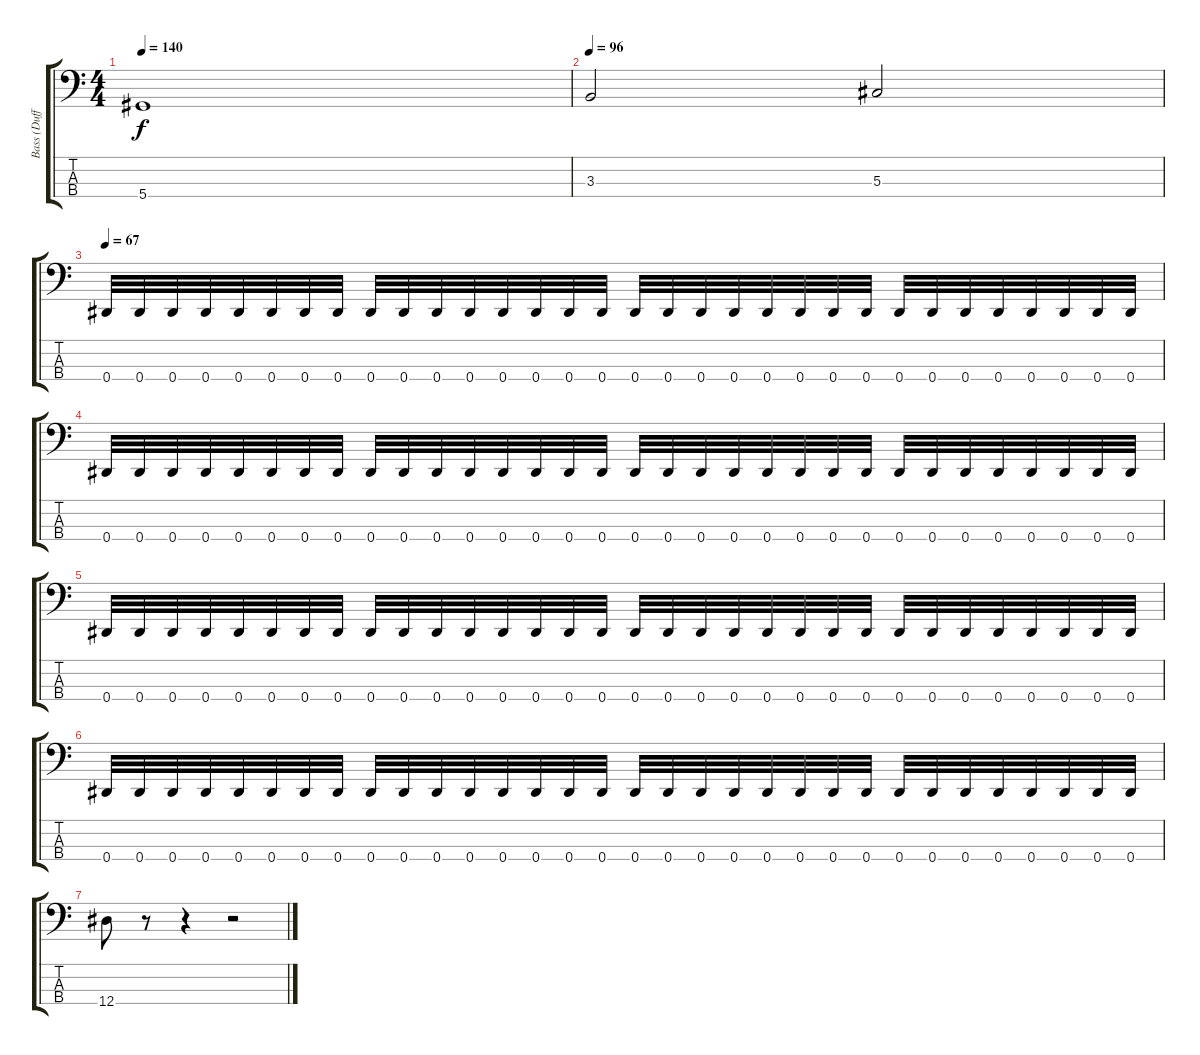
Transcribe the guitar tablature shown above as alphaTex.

\track ("Bass (Duff)" "Bass (Duff") {instrument electricbasspick}
\staff {score tabs}
\tuning (Gb2 Db2 Ab1 Eb1) {hide}
\ts (4 4)
\tempo 140
\clef f4
\ks c
5.4.1{dy f} |
\tempo 96
3.3.2 5.3.2 |
\tempo 67
0.4.32 0.4.32 0.4.32 0.4.32 0.4.32 0.4.32 0.4.32 0.4.32 0.4.32 0.4.32 0.4.32 0.4.32 0.4.32 0.4.32 0.4.32 0.4.32 0.4.32 0.4.32 0.4.32 0.4.32 0.4.32 0.4.32 0.4.32 0.4.32 0.4.32 0.4.32 0.4.32 0.4.32 0.4.32 0.4.32 0.4.32 0.4.32 |
0.4.32 0.4.32 0.4.32 0.4.32 0.4.32 0.4.32 0.4.32 0.4.32 0.4.32 0.4.32 0.4.32 0.4.32 0.4.32 0.4.32 0.4.32 0.4.32 0.4.32 0.4.32 0.4.32 0.4.32 0.4.32 0.4.32 0.4.32 0.4.32 0.4.32 0.4.32 0.4.32 0.4.32 0.4.32 0.4.32 0.4.32 0.4.32 |
0.4.32 0.4.32 0.4.32 0.4.32 0.4.32 0.4.32 0.4.32 0.4.32 0.4.32 0.4.32 0.4.32 0.4.32 0.4.32 0.4.32 0.4.32 0.4.32 0.4.32 0.4.32 0.4.32 0.4.32 0.4.32 0.4.32 0.4.32 0.4.32 0.4.32 0.4.32 0.4.32 0.4.32 0.4.32 0.4.32 0.4.32 0.4.32 |
0.4.32 0.4.32 0.4.32 0.4.32 0.4.32 0.4.32 0.4.32 0.4.32 0.4.32 0.4.32 0.4.32 0.4.32 0.4.32 0.4.32 0.4.32 0.4.32 0.4.32 0.4.32 0.4.32 0.4.32 0.4.32 0.4.32 0.4.32 0.4.32 0.4.32 0.4.32 0.4.32 0.4.32 0.4.32 0.4.32 0.4.32 0.4.32 |
12.4.8 r.8 r.4 r.2
